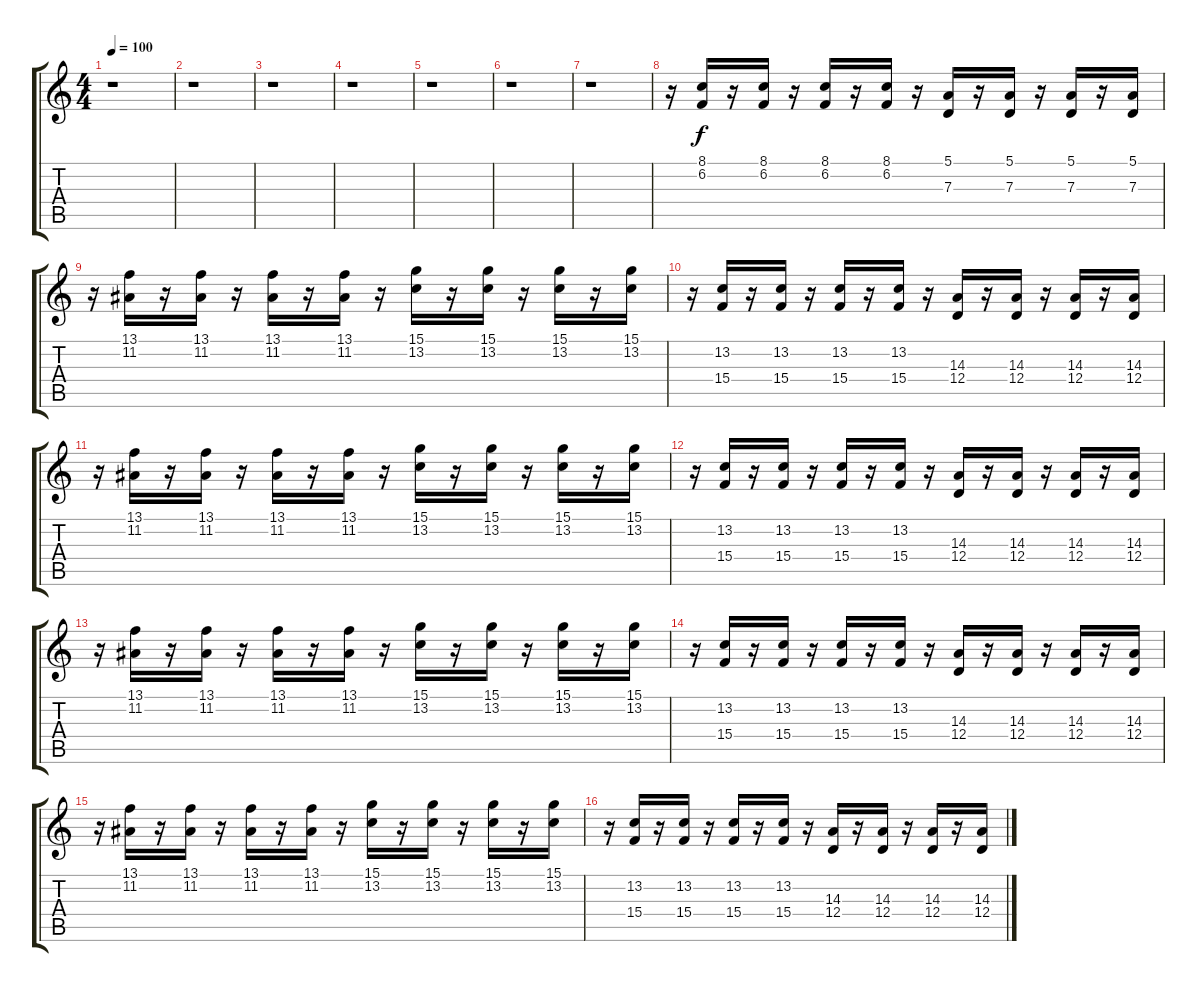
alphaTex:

\track "" {instrument drawbarorgan}
\staff {score tabs}
\tuning (E4 B3 G3 D3 A2 E2) {hide}
\ts (4 4)
\tempo 100
\clef g2
\ks c
r.1{dy f} |
r.1 |
r.1 |
r.1 |
r.1 |
r.1 |
r.1 |
r.16 (8.1 6.2).16 r.16 (8.1 6.2).16 r.16 (8.1 6.2).16 r.16 (8.1 6.2).16 r.16 (5.1 7.3).16 r.16 (5.1 7.3).16 r.16 (5.1 7.3).16 r.16 (5.1 7.3).16 |
r.16 (13.1 11.2).16 r.16 (13.1 11.2).16 r.16 (13.1 11.2).16 r.16 (13.1 11.2).16 r.16 (15.1 13.2).16 r.16 (15.1 13.2).16 r.16 (15.1 13.2).16 r.16 (15.1 13.2).16 |
r.16 (13.2 15.4).16 r.16 (13.2 15.4).16 r.16 (13.2 15.4).16 r.16 (13.2 15.4).16 r.16 (14.3 12.4).16 r.16 (14.3 12.4).16 r.16 (14.3 12.4).16 r.16 (14.3 12.4).16 |
r.16 (13.1 11.2).16 r.16 (13.1 11.2).16 r.16 (13.1 11.2).16 r.16 (13.1 11.2).16 r.16 (15.1 13.2).16 r.16 (15.1 13.2).16 r.16 (15.1 13.2).16 r.16 (15.1 13.2).16 |
r.16 (13.2 15.4).16 r.16 (13.2 15.4).16 r.16 (13.2 15.4).16 r.16 (13.2 15.4).16 r.16 (14.3 12.4).16 r.16 (14.3 12.4).16 r.16 (14.3 12.4).16 r.16 (14.3 12.4).16 |
r.16 (13.1 11.2).16 r.16 (13.1 11.2).16 r.16 (13.1 11.2).16 r.16 (13.1 11.2).16 r.16 (15.1 13.2).16 r.16 (15.1 13.2).16 r.16 (15.1 13.2).16 r.16 (15.1 13.2).16 |
r.16 (13.2 15.4).16 r.16 (13.2 15.4).16 r.16 (13.2 15.4).16 r.16 (13.2 15.4).16 r.16 (14.3 12.4).16 r.16 (14.3 12.4).16 r.16 (14.3 12.4).16 r.16 (14.3 12.4).16 |
r.16 (13.1 11.2).16 r.16 (13.1 11.2).16 r.16 (13.1 11.2).16 r.16 (13.1 11.2).16 r.16 (15.1 13.2).16 r.16 (15.1 13.2).16 r.16 (15.1 13.2).16 r.16 (15.1 13.2).16 |
r.16 (13.2 15.4).16 r.16 (13.2 15.4).16 r.16 (13.2 15.4).16 r.16 (13.2 15.4).16 r.16 (14.3 12.4).16 r.16 (14.3 12.4).16 r.16 (14.3 12.4).16 r.16 (14.3 12.4).16
